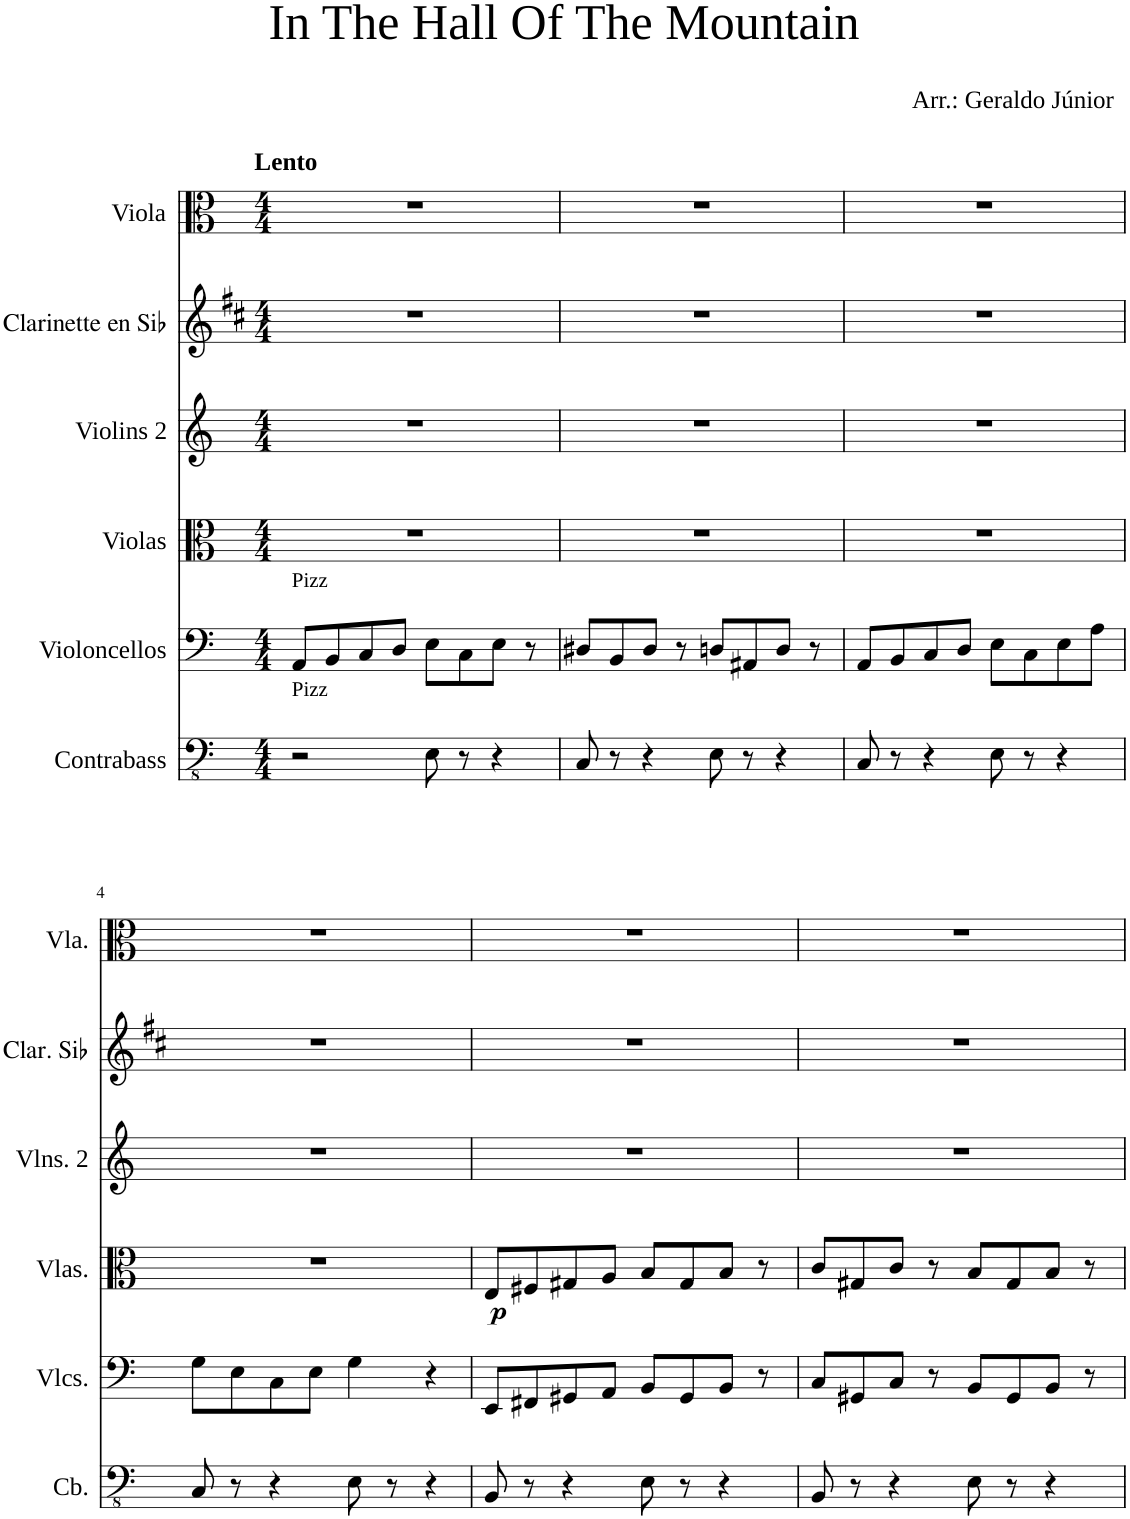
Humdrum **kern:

**kern	**kern	**kern	**dynam	**kern	**kern	**kern
*part6	*part5	*part4	*part4	*part3	*part2	*part1
*staff6	*staff5	*staff4	*staff4	*staff3	*staff2	*staff1
*I"Contrabass	*I"Violoncellos	*I"Violas	*	*I"Violins 2	*I"Clarinette en Sib	*I"Viola
*I'Cb.	*I'Vlcs.	*I'Vlas.	*	*I'Vlns. 2	*I'Clar. Sib	*I'Vla.
*clefFv4	*clefF4	*clefC3	*	*clefG2	*clefG2	*clefC3
*Trd7c12	*	*	*	*	*Trd1c2	*
*k[]	*k[]	*k[]	*	*k[]	*k[f#c#]	*k[]
*M4/4	*M4/4	*M4/4	*	*M4/4	*M4/4	*M4/4
=1	=1	=1	=1	=1	=1	=1
!	!	!	!	!	!	!LO:TX:a:B:t=Lento
!	!LO:TX:a:t=Pizz	!	!	!	!	!
!LO:TX:a:t=Pizz	!	!	!	!	!	!
2r	8AA/L	1r	.	1r	1r	1r
.	8BB/	.	.	.	.	.
.	8C/	.	.	.	.	.
.	8D/J	.	.	.	.	.
8EE\	8E\L	.	.	.	.	.
8r	8C\	.	.	.	.	.
4r	8E\J	.	.	.	.	.
.	8r	.	.	.	.	.
=2	=2	=2	=2	=2	=2	=2
8CC/	8D#X/L	1r	.	1r	1r	1r
8r	8BB/	.	.	.	.	.
4r	8D#/J	.	.	.	.	.
.	8r	.	.	.	.	.
8EE\	8Dn/L	.	.	.	.	.
8r	8AA#X/	.	.	.	.	.
4r	8D/J	.	.	.	.	.
.	8r	.	.	.	.	.
=3	=3	=3	=3	=3	=3	=3
8CC/	8AA/L	1r	.	1r	1r	1r
8r	8BB/	.	.	.	.	.
4r	8C/	.	.	.	.	.
.	8D/J	.	.	.	.	.
8EE\	8E\L	.	.	.	.	.
8r	8C\	.	.	.	.	.
4r	8E\	.	.	.	.	.
.	8A\J	.	.	.	.	.
!!LO:LB:g=z
=4	=4	=4	=4	=4	=4	=4
8CC/	8G\L	1r	.	1r	1r	1r
8r	8E\	.	.	.	.	.
4r	8C\	.	.	.	.	.
.	8E\J	.	.	.	.	.
8EE\	4G\	.	.	.	.	.
8r	.	.	.	.	.	.
4r	4r	.	.	.	.	.
=5	=5	=5	=5	=5	=5	=5
!	!	!	!LO:DY:b	!	!	!
8BBB/	8EE/L	8E/L	p	1r	1r	1r
8r	8FF#X/	8F#X/	.	.	.	.
4r	8GG#X/	8G#X/	.	.	.	.
.	8AA/J	8A/J	.	.	.	.
8EE\	8BB/L	8B/L	.	.	.	.
8r	8GG#/	8G#/	.	.	.	.
4r	8BB/J	8B/J	.	.	.	.
.	8r	8r	.	.	.	.
=6	=6	=6	=6	=6	=6	=6
8BBB/	8C/L	8c/L	.	1r	1r	1r
8r	8GG#X/	8G#X/	.	.	.	.
4r	8C/J	8c/J	.	.	.	.
.	8r	8r	.	.	.	.
8EE\	8BB/L	8B/L	.	.	.	.
8r	8GG#/	8G#/	.	.	.	.
4r	8BB/J	8B/J	.	.	.	.
.	8r	8r	.	.	.	.
=	=	=	=	=	=	=
*-	*-	*-	*-	*-	*-	*-
